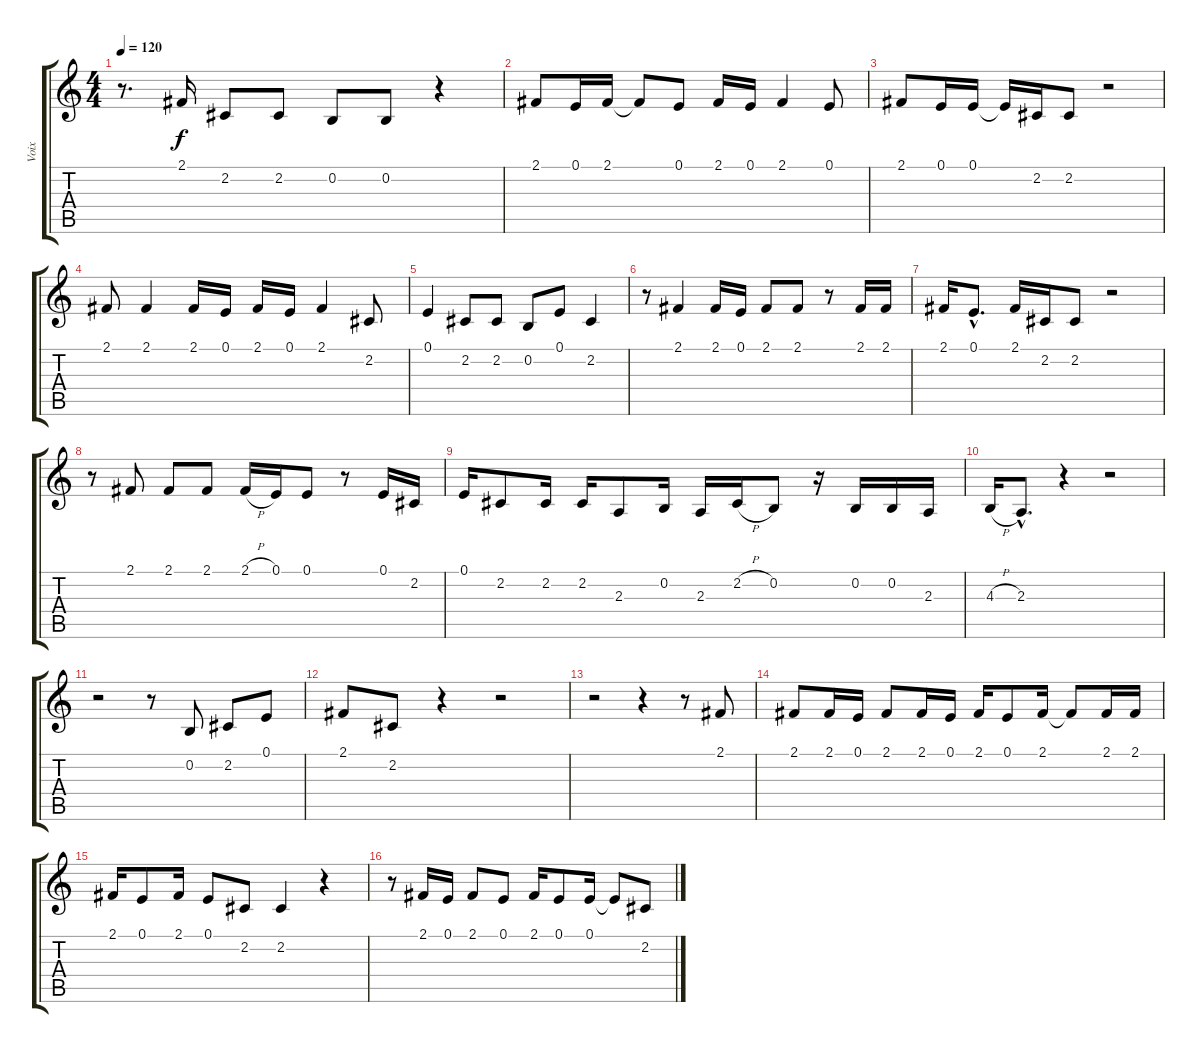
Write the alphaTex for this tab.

\track ("Voix" "Voix") {instrument accordion}
\staff {score tabs}
\tuning (E4 B3 G3 D3 A2 E2) {hide}
\ts (4 4)
\tempo 120
\clef g2
\ks c
r.8{d dy f} 2.1.16 2.2.8 2.2.8 0.2.8 0.2.8 r.4 |
2.1.8 0.1.16 2.1.16 2.1{t}.8 0.1.8 2.1.16 0.1.16 2.1.4 0.1.8 |
2.1.8 0.1.16 0.1.16 0.1{t}.16 2.2.16 2.2.8 r.2 |
2.1.8 2.1.4 2.1.16 0.1.16 2.1.16 0.1.16 2.1.4 2.2.8 |
0.1.4 2.2.8 2.2.8 0.2.8 0.1.8 2.2.4 |
r.8 2.1.4 2.1.16 0.1.16 2.1.8 2.1.8 r.8 2.1.16 2.1.16 |
2.1.16 0.1{hac}.8{d} 2.1.16 2.2.16 2.2.8 r.2 |
r.8 2.1.8 2.1.8 2.1.8 2.1{h}.16 0.1.16 0.1.8 r.8 0.1.16 2.2.16 |
0.1.16 2.2.8 2.2.16 2.2.16 2.3.8 0.2.16 2.3.16 2.2{h}.16 0.2.8 r.16 0.2.16 0.2.16 2.3.16 |
4.3{h}.16 2.3{hac}.8{d} r.4 r.2 |
r.2 r.8 0.2.8 2.2.8 0.1.8 |
2.1.8 2.2.8 r.4 r.2 |
r.2 r.4 r.8 2.1.8 |
2.1.8 2.1.16 0.1.16 2.1.8 2.1.16 0.1.16 2.1.16 0.1.8 2.1.16 2.1{t}.8 2.1.16 2.1.16 |
2.1.16 0.1.8 2.1.16 0.1.8 2.2.8 2.2.4 r.4 |
r.8 2.1.16 0.1.16 2.1.8 0.1.8 2.1.16 0.1.8 0.1.16 0.1{t}.8 2.2.8
